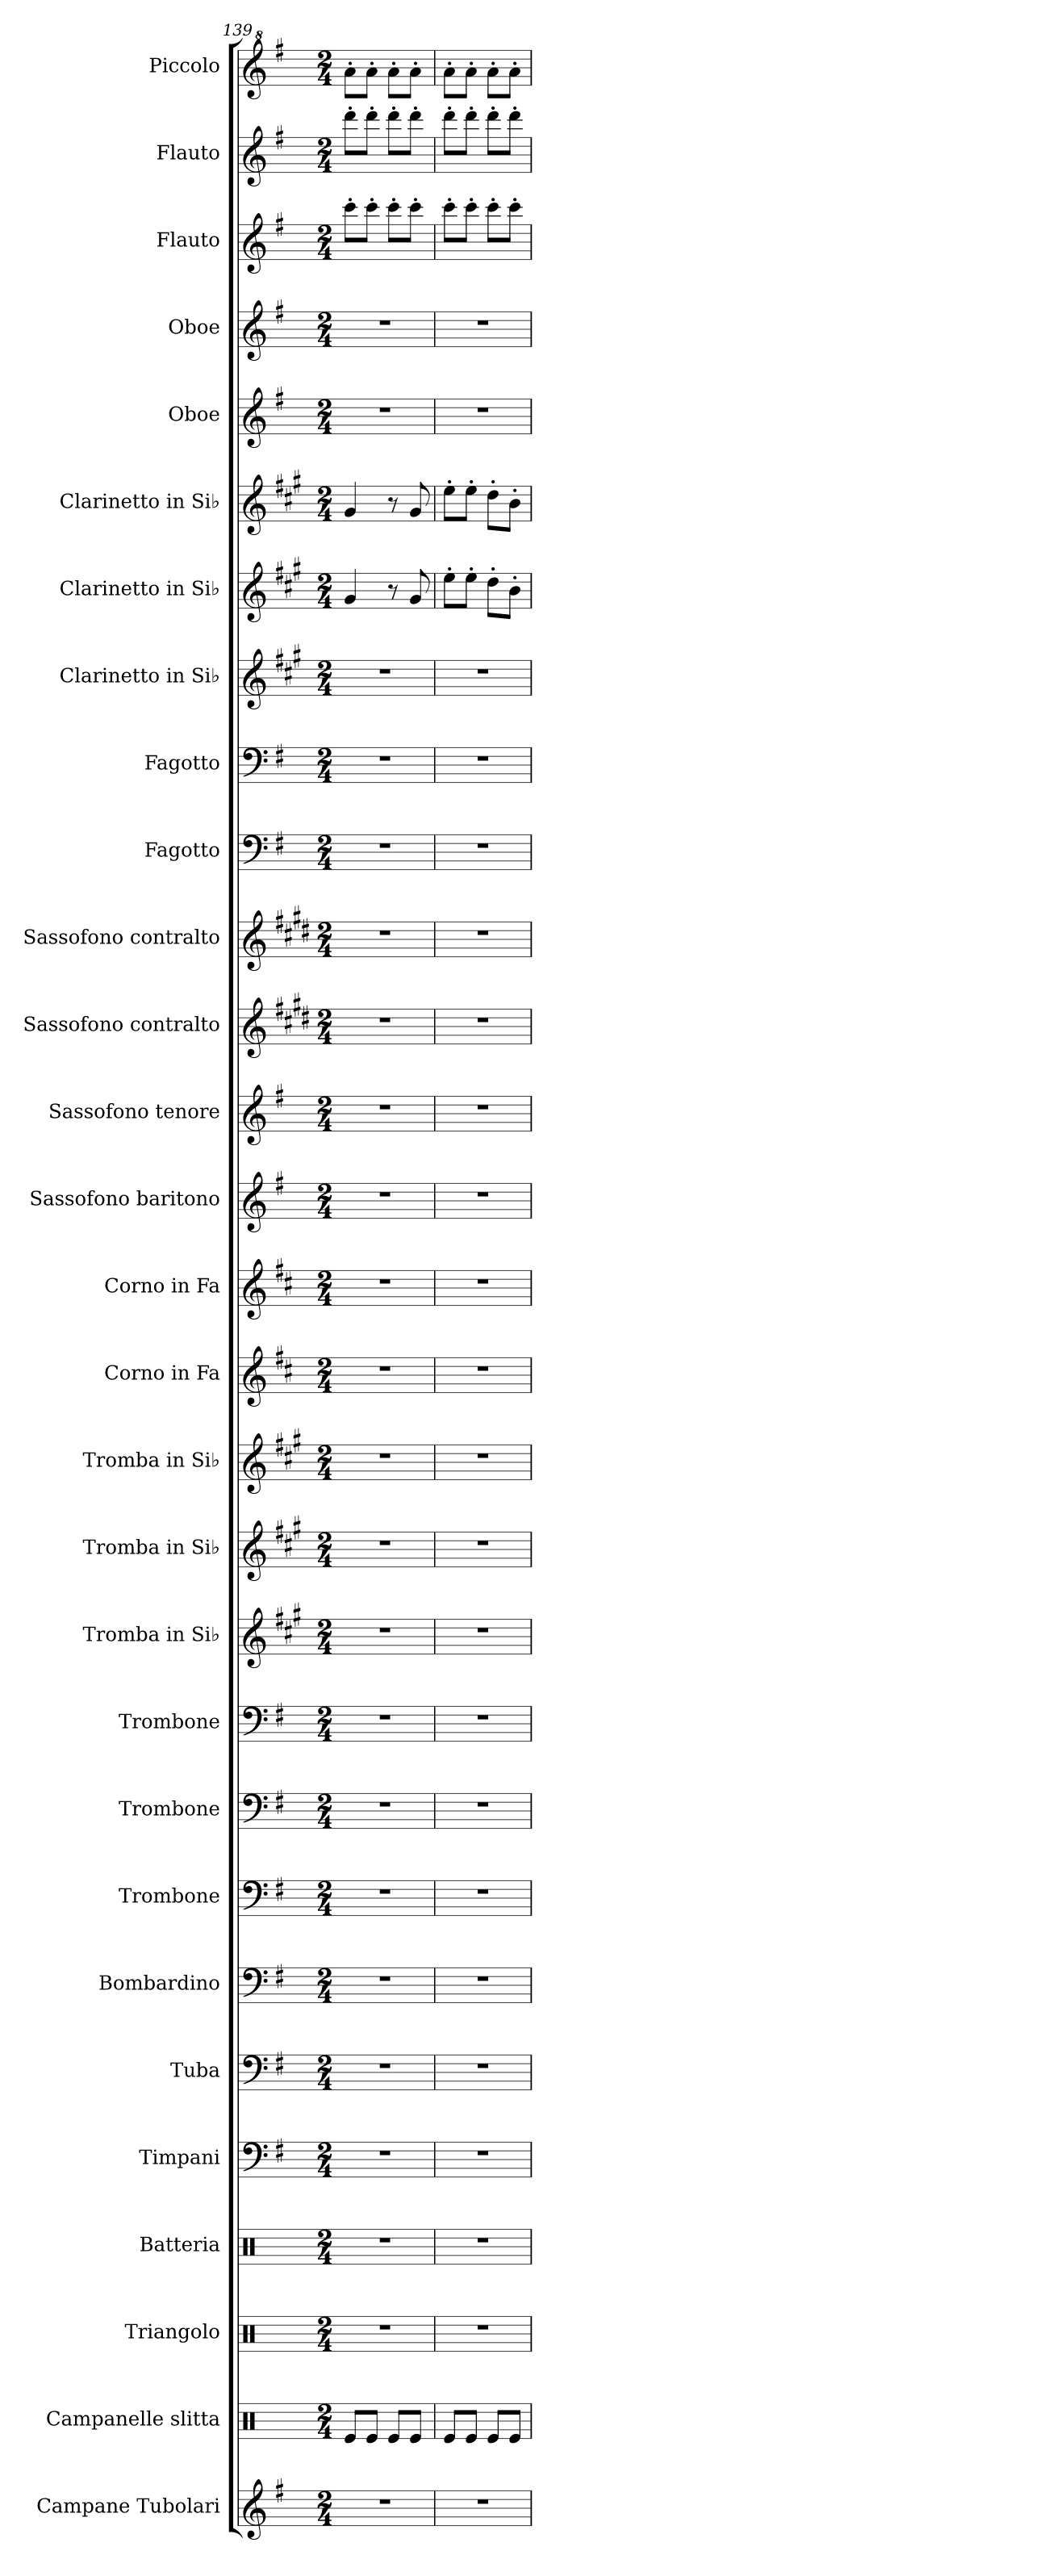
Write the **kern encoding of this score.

**kern	**kern	**kern	**kern	**kern	**kern	**kern	**kern	**kern	**kern	**kern	**kern	**kern	**kern	**kern	**kern	**kern	**kern	**kern	**kern	**kern	**kern	**kern	**kern	**kern	**kern	**kern	**kern	**kern
*part29	*part28	*part27	*part26	*part25	*part24	*part23	*part22	*part21	*part20	*part19	*part18	*part17	*part16	*part15	*part14	*part13	*part12	*part11	*part10	*part9	*part8	*part7	*part6	*part5	*part4	*part3	*part2	*part1
*staff29	*staff28	*staff27	*staff26	*staff25	*staff24	*staff23	*staff22	*staff21	*staff20	*staff19	*staff18	*staff17	*staff16	*staff15	*staff14	*staff13	*staff12	*staff11	*staff10	*staff9	*staff8	*staff7	*staff6	*staff5	*staff4	*staff3	*staff2	*staff1
*I"Campane Tubolari	*I"Campanelle slitta	*I"Triangolo	*I"Batteria	*I"Timpani	*I"Tuba	*I"Bombardino	*I"Trombone	*I"Trombone	*I"Trombone	*I"Tromba in Si♭	*I"Tromba in Si♭	*I"Tromba in Si♭	*I"Corno in Fa	*I"Corno in Fa	*I"Sassofono baritono	*I"Sassofono tenore	*I"Sassofono contralto	*I"Sassofono contralto	*I"Fagotto	*I"Fagotto	*I"Clarinetto in Si♭	*I"Clarinetto in Si♭	*I"Clarinetto in Si♭	*I"Oboe	*I"Oboe	*I"Flauto	*I"Flauto	*I"Piccolo
*I'Camp. tb.	*	*I'Triang.	*I'Batt.	*I'Timp.	*I'Tba.	*	*I'Tbn.	*I'Tbn.	*I'Tbn.	*I'Tr. Si♭	*I'Tr. Si♭	*I'Tr. Si♭	*I'Cor. Fa	*I'Cor. Fa	*	*	*	*	*I'Fag.	*I'Fag.	*I'Cl. Si♭	*I'Cl. Si♭	*I'Cl. Si♭	*I'Ob.	*I'Ob.	*I'Fl.	*I'Fl.	*
*clefG2	*clefX	*clefX	*clefX	*clefF4	*clefF4	*clefF4	*clefF4	*clefF4	*clefF4	*clefG2	*clefG2	*clefG2	*clefG2	*clefG2	*clefG2	*clefG2	*clefG2	*clefG2	*clefF4	*clefF4	*clefG2	*clefG2	*clefG2	*clefG2	*clefG2	*clefG2	*clefG2	*clefG^2
*	*	*	*	*	*	*	*	*	*	*ITrd1c2	*ITrd1c2	*ITrd1c2	*ITrd4c7	*ITrd4c7	*ITrd12c21	*ITrd8c14	*ITrd5c9	*ITrd5c9	*	*	*ITrd1c2	*ITrd1c2	*ITrd1c2	*	*	*	*	*ITrd-7c-12
*k[f#]	*k[]	*k[]	*k[]	*k[f#]	*k[f#]	*k[f#]	*k[f#]	*k[f#]	*k[f#]	*k[f#]	*k[f#]	*k[f#]	*k[f#]	*k[f#]	*k[f#]	*k[f#]	*k[f#]	*k[f#]	*k[f#]	*k[f#]	*k[f#]	*k[f#]	*k[f#]	*k[f#]	*k[f#]	*k[f#]	*k[f#]	*k[f#]
*M2/4	*M2/4	*M2/4	*M2/4	*M2/4	*M2/4	*M2/4	*M2/4	*M2/4	*M2/4	*M2/4	*M2/4	*M2/4	*M2/4	*M2/4	*M2/4	*M2/4	*M2/4	*M2/4	*M2/4	*M2/4	*M2/4	*M2/4	*M2/4	*M2/4	*M2/4	*M2/4	*M2/4	*M2/4
=139	=139	=139	=139	=139	=139	=139	=139	=139	=139	=139	=139	=139	=139	=139	=139	=139	=139	=139	=139	=139	=139	=139	=139	=139	=139	=139	=139	=139
2r	8Re/L	2r	2r	2r	2r	2r	2r	2r	2r	2r	2r	2r	2r	2r	2r	2r	2r	2r	2r	2r	2r	4f#/	4f#/	2r	2r	8ccc'\L	8ddd'\L	8aaa'\L
.	8Re/J	.	.	.	.	.	.	.	.	.	.	.	.	.	.	.	.	.	.	.	.	.	.	.	.	8ccc'\J	8ddd'\J	8aaa'\J
.	8Re/L	.	.	.	.	.	.	.	.	.	.	.	.	.	.	.	.	.	.	.	.	8r	8r	.	.	8ccc'\L	8ddd'\L	8aaa'\L
.	8Re/J	.	.	.	.	.	.	.	.	.	.	.	.	.	.	.	.	.	.	.	.	8f#/	8f#/	.	.	8ccc'\J	8ddd'\J	8aaa'\J
=140	=140	=140	=140	=140	=140	=140	=140	=140	=140	=140	=140	=140	=140	=140	=140	=140	=140	=140	=140	=140	=140	=140	=140	=140	=140	=140	=140	=140
2r	8Re/L	2r	2r	2r	2r	2r	2r	2r	2r	2r	2r	2r	2r	2r	2r	2r	2r	2r	2r	2r	2r	8dd'\L	8dd'\L	2r	2r	8ccc'\L	8ddd'\L	8aaa'\L
.	8Re/J	.	.	.	.	.	.	.	.	.	.	.	.	.	.	.	.	.	.	.	.	8dd'\J	8dd'\J	.	.	8ccc'\J	8ddd'\J	8aaa'\J
.	8Re/L	.	.	.	.	.	.	.	.	.	.	.	.	.	.	.	.	.	.	.	.	8cc'\L	8cc'\L	.	.	8ccc'\L	8ddd'\L	8aaa'\L
.	8Re/J	.	.	.	.	.	.	.	.	.	.	.	.	.	.	.	.	.	.	.	.	8a'\J	8a'\J	.	.	8ccc'\J	8ddd'\J	8aaa'\J
=	=	=	=	=	=	=	=	=	=	=	=	=	=	=	=	=	=	=	=	=	=	=	=	=	=	=	=	=
*-	*-	*-	*-	*-	*-	*-	*-	*-	*-	*-	*-	*-	*-	*-	*-	*-	*-	*-	*-	*-	*-	*-	*-	*-	*-	*-	*-	*-
